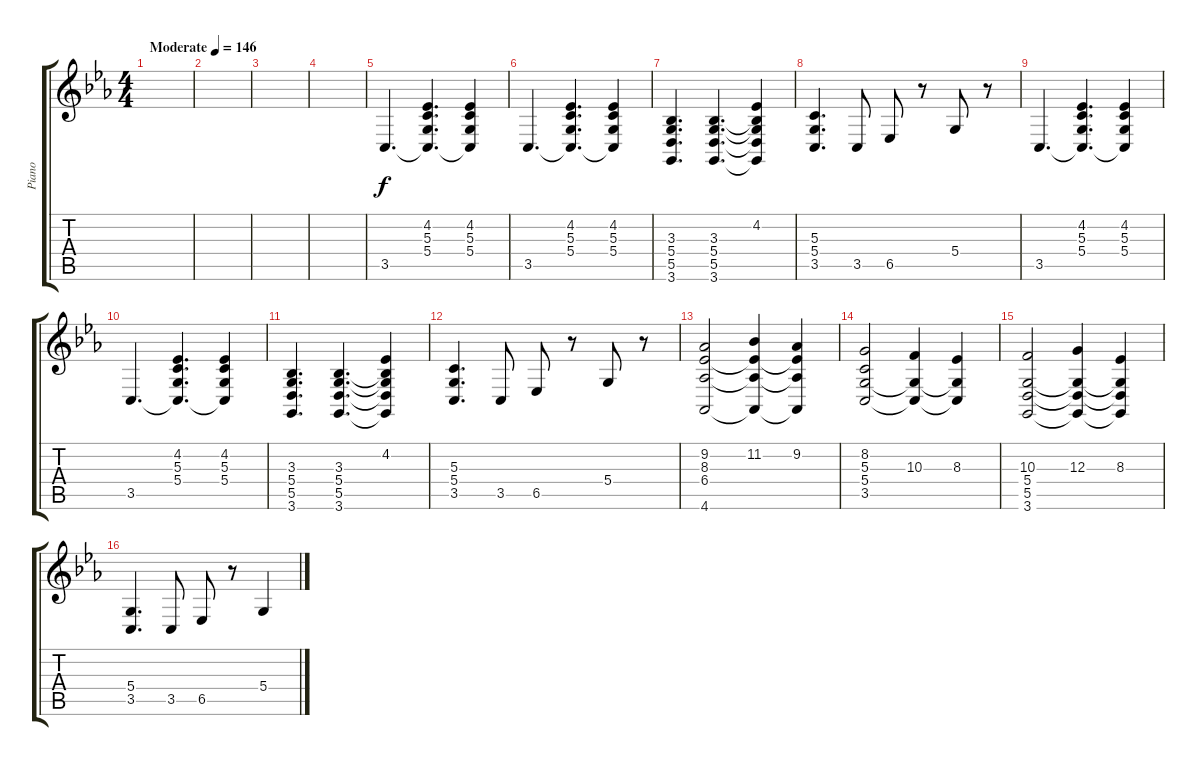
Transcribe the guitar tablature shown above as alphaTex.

\track ("Piano" "Piano") {instrument brightacousticpiano}
\staff {score tabs}
\tuning (E4 B3 G3 D3 A2 E2) {hide}
\ts (4 4)
\tempo (146 "Moderate")
\clef g2
\ks cminor
|
|
|
|
3.5.4{d} (4.2 5.3 5.4 3.5{t}).4{d} (4.2 5.3 5.4 3.5{t}).4 |
3.5.4{d} (4.2 5.3 5.4 3.5{t}).4{d} (4.2 5.3 5.4 3.5{t}).4 |
(3.3 5.4 5.5 3.6).4{d} (3.3 5.4 5.5 3.6).4{d} (4.2 3.3{t} 5.4{t} 5.5{t} 3.6{t}).4 |
(5.3 5.4 3.5).4{d} 3.5.8 6.5.8 r.8 5.4.8 r.8 |
3.5.4{d} (4.2 5.3 5.4 3.5{t}).4{d} (4.2 5.3 5.4 3.5{t}).4 |
3.5.4{d} (4.2 5.3 5.4 3.5{t}).4{d} (4.2 5.3 5.4 3.5{t}).4 |
(3.3 5.4 5.5 3.6).4{d} (3.3 5.4 5.5 3.6).4{d} (4.2 3.3{t} 5.4{t} 5.5{t} 3.6{t}).4 |
(5.3 5.4 3.5).4{d} 3.5.8 6.5.8 r.8 5.4.8 r.8 |
(9.2 8.3 6.4 4.6).2 (11.2 8.3{t} 6.4{t} 4.6{t}).4 (9.2 8.3{t} 6.4{t} 4.6{t}).4 |
(8.2 5.3 5.4 3.5).2 (10.3 5.4{t} 3.5{t}).4 (8.3 5.4{t} 3.5{t}).4 |
(10.3 5.4 5.5 3.6).2 (12.3 5.4{t} 5.5{t} 3.6{t}).4 (8.3 5.4{t} 5.5{t} 3.6{t}).4 |
(5.4 3.5).4{d} 3.5.8 6.5.8 r.8 5.4.4
